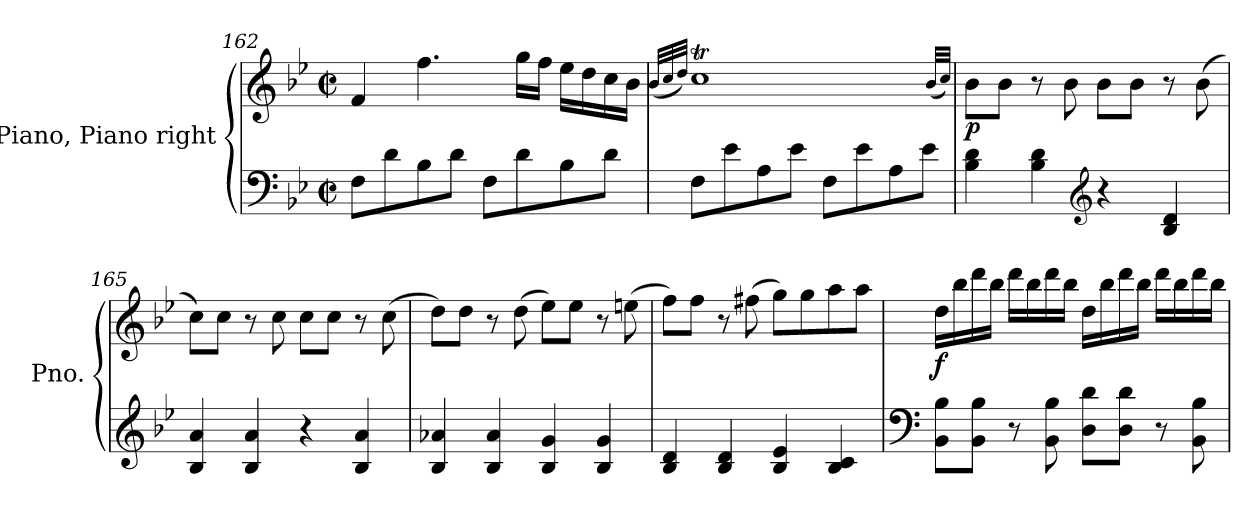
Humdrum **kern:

**kern	**kern	**dynam
*part1	*part1	*part1
*staff2	*staff1	*staff1/2
*I"Piano, Piano right	*	*
*I'Pno.	*	*
*clefF4	*clefG2	*
*k[b-e-]	*k[b-e-]	*
*M2/2	*M2/2	*
*met(c|)	*met(c|)	*
=162	=162	=162
8F\L	4f/	.
8d\	.	.
8B-\	4.ff\	.
8d\J	.	.
8F\L	.	.
8d\	16gg\LL	.
.	16ff\JJ	.
8B-\	16ee-\LL	.
.	16dd\	.
8d\J	16cc\	.
.	16b-\JJ	.
=163	=163	=163
.	(<32qb-/LLL	.
.	32qcc/	.
.	32qdd/JJJ)	.
8F\L	1ccT	.
8e-\	.	.
8A\	.	.
8e-\J	.	.
8F\L	.	.
8e-\	.	.
8A\	.	.
8e-\J	.	.
.	(<32qb-/LLL	.
.	32qcc/JJJ)	.
=164	=164	=164
!	!	!LO:DY:b
4B-\ 4d\	8b-\L	p
.	8b-\J	.
4B-\ 4d\	8r	.
.	8b-\	.
*clefG2	*	*
4r	8b-\L	.
.	8b-\J	.
4B-/ 4d/	8r	.
.	(>8b-\	.
=165	=165	=165
4B-/ 4a/	8cc\L)	.
.	8cc\J	.
4B-/ 4a/	8r	.
.	8cc\	.
4r	8cc\L	.
.	8cc\J	.
4B-/ 4a/	8r	.
.	(>8cc\	.
=166	=166	=166
4B-/ 4a-X/	8dd\L)	.
.	8dd\J	.
4B-/ 4a-/	8r	.
.	(>8dd\	.
4B-/ 4g/	8ee-\L)	.
.	8ee-\J	.
4B-/ 4g/	8r	.
.	(>8een\	.
=167	=167	=167
4B-/ 4d/	8ff\L)	.
.	8ff\J	.
4B-/ 4d/	8r	.
.	(>8ff#X\	.
4B-/ 4e-/	8gg\L)	.
.	8gg\	.
4B-/ 4c/	8aa\	.
.	8aa\J	.
=168	=168	=168
*clefF4	*	*
!	!	!LO:DY:b
8BB-\ 8B-\L	16dd\LL	f
.	16bb-\	.
8BB-\ 8B-\J	16ddd\	.
.	16bb-\JJ	.
8r	16ddd\LL	.
.	16bb-\	.
8BB-\ 8B-\	16ddd\	.
.	16bb-\JJ	.
8D\ 8d\L	16dd\LL	.
.	16bb-\	.
8D\ 8d\J	16ddd\	.
.	16bb-\JJ	.
8r	16ddd\LL	.
.	16bb-\	.
8BB-\ 8B-\	16ddd\	.
.	16bb-\JJ	.
=	=	=
*-	*-	*-
